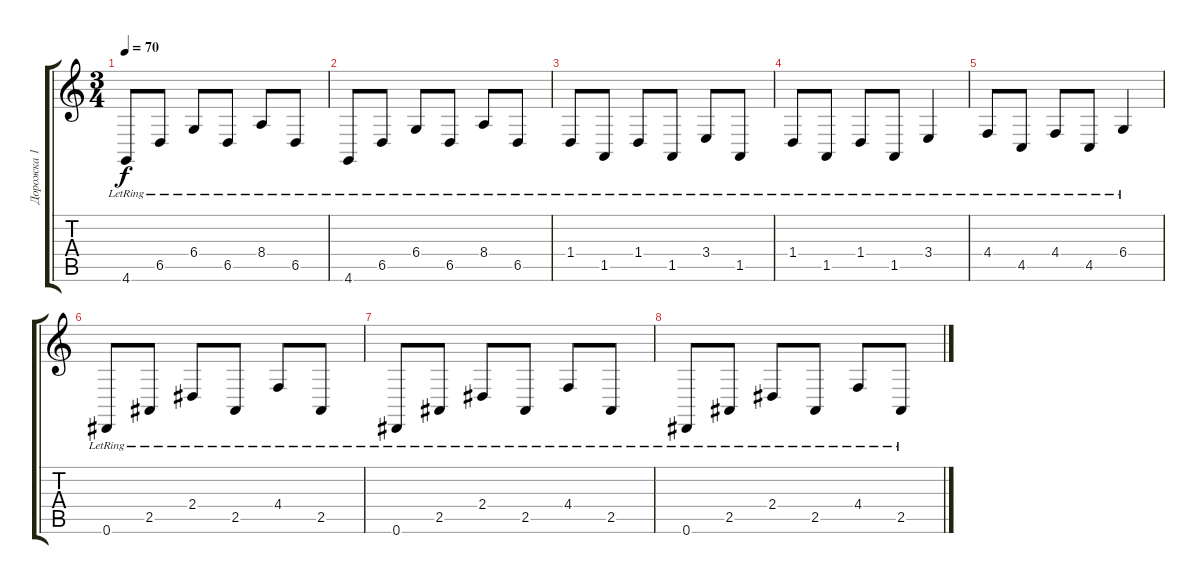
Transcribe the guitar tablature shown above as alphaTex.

\track ("Дорожка 1" "Дорожка 1") {instrument brightacousticpiano}
\staff {score tabs}
\tuning (Eb4 Bb3 Gb3 Db3 Ab2 Eb2) {hide}
\ts (3 4)
\tempo 70
\clef g2
\ks c
4.6{lr}.8{dy f} 6.5{lr}.8 6.4{lr}.8 6.5{lr}.8 8.4{lr}.8 6.5{lr}.8 |
4.6{lr}.8 6.5{lr}.8 6.4{lr}.8 6.5{lr}.8 8.4{lr}.8 6.5{lr}.8 |
1.4{lr}.8 1.5{lr}.8 1.4{lr}.8 1.5{lr}.8 3.4{lr}.8 1.5{lr}.8 |
1.4{lr}.8 1.5{lr}.8 1.4{lr}.8 1.5{lr}.8 3.4{lr}.4 |
4.4{lr}.8 4.5{lr}.8 4.4{lr}.8 4.5{lr}.8 6.4{lr}.4 |
0.6{lr}.8 2.5{lr}.8 2.4{lr}.8 2.5{lr}.8 4.4{lr}.8 2.5{lr}.8 |
0.6{lr}.8 2.5{lr}.8 2.4{lr}.8 2.5{lr}.8 4.4{lr}.8 2.5{lr}.8 |
0.6{lr}.8 2.5{lr}.8 2.4{lr}.8 2.5{lr}.8 4.4{lr}.8 2.5{lr}.8
